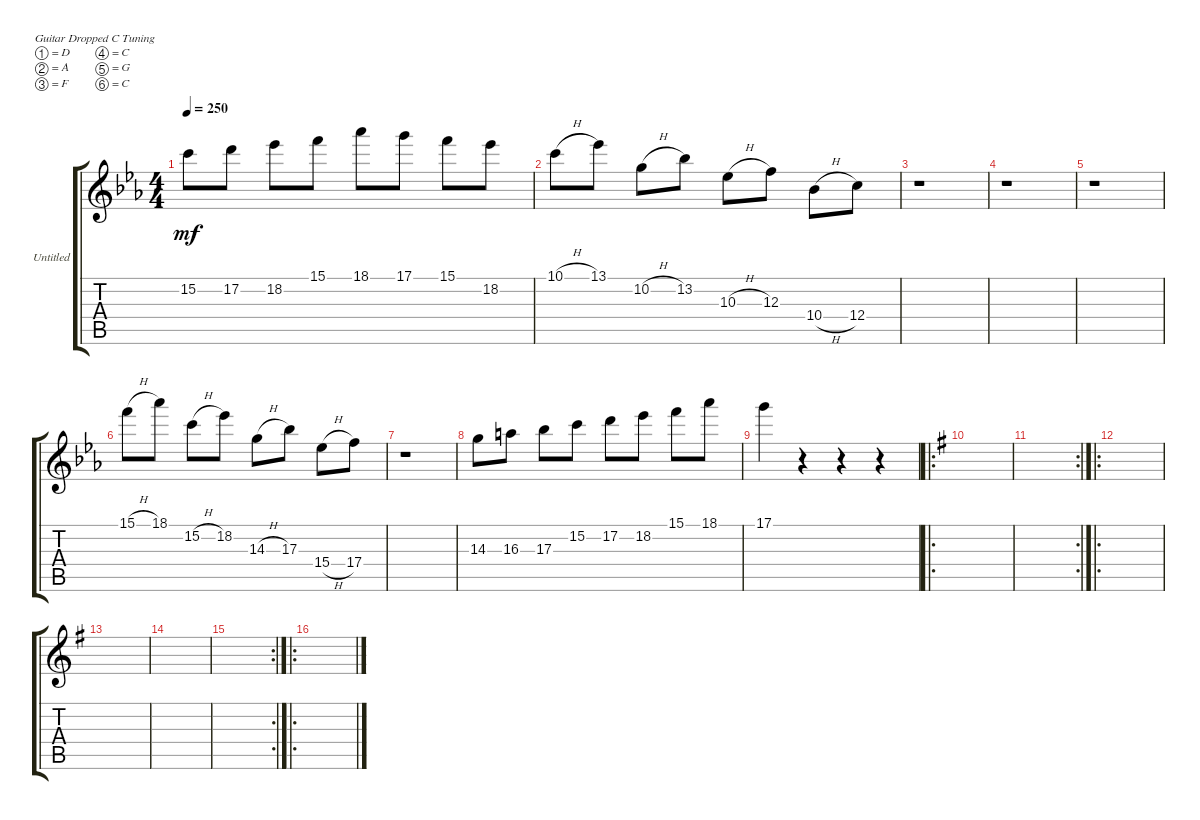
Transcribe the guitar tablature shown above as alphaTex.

\bracketExtendMode groupsimilarinstruments
\firstSystemTrackNameOrientation horizontal
\otherSystemsTrackNameOrientation horizontal
\track ("Untitled" "Untitled") {instrument distortionguitar}
\staff {score tabs}
\tuning (D4 A3 F3 C3 G2 C2)
\ts (4 4)
\tempo 250
\clef g2
\ks eb
15.2.8{dy mf} 17.2.8 18.2.8 15.1.8 18.1.8 17.1.8 15.1.8 18.2.8 |
10.1{h}.8 13.1.8 10.2{h}.8 13.2.8 10.3{h}.8 12.3.8 10.4{h}.8 12.4.8 |
r.1 |
r.1 |
r.1 |
15.1{h}.8 18.1.8 15.2{h}.8 18.2.8 14.3{h}.8 17.3.8 15.4{h}.8 17.4.8 |
r.1 |
14.3.8 16.3.8 17.3.8 15.2.8 17.2.8 18.2.8 15.1.8 18.1.8 |
17.1.4 r.4 r.4 r.4 |
\ro
\section ("" "")
\ks g
|
\rc 2
|
\ro
\section ("" "")
|
|
|
\rc 2
|
\ro
\section ("" "")
